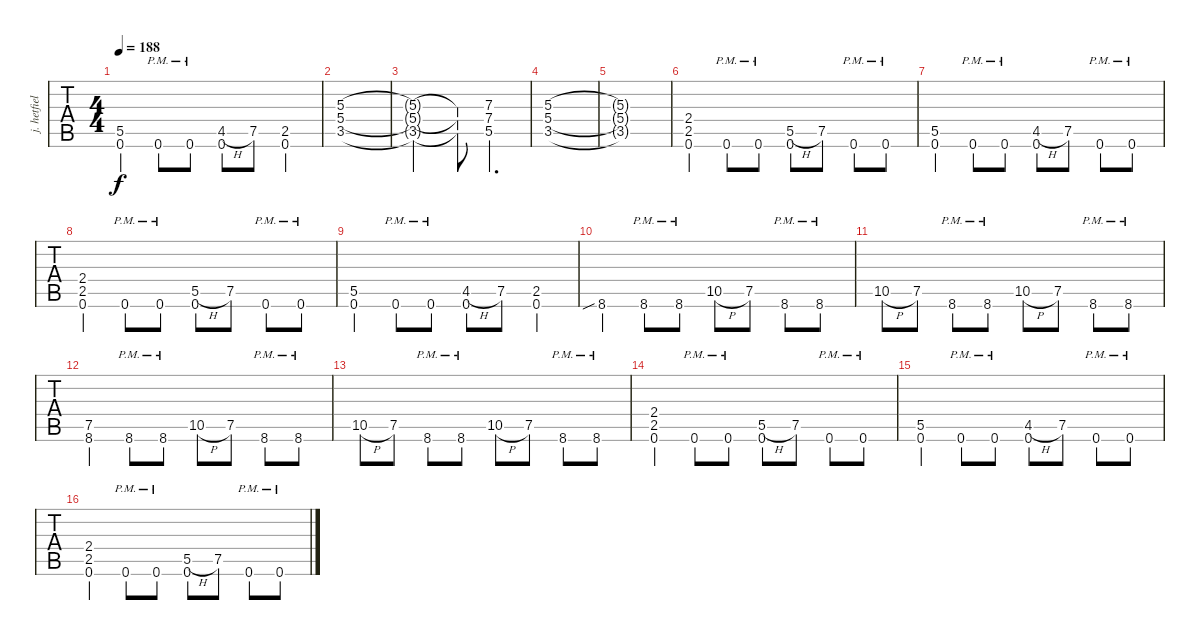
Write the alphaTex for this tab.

\track ("j. hetfield - rhythm guitar" "j. hetfiel") {instrument distortionguitar}
\staff {tabs}
\tuning (E4 B3 G3 D3 A2 E2) {hide}
\ts (4 4)
\tempo 188
\clef g2
\ks c
(5.5 0.6).4{dy f} 0.6{pm}.8 0.6{pm}.8 (4.5{h} 0.6).8 7.5.8 (2.5 0.6).4 |
(5.3 5.4 3.5).1 |
(5.3{t} 5.4{t} 3.5{t}).2 (5.3{t} 5.4{t} 3.5{t}).8 (7.3 7.4 5.5).4{d} |
(5.3 5.4 3.5).1 |
(5.3{t} 5.4{t} 3.5{t}).1 |
(2.4 2.5 0.6).4 0.6{pm}.8 0.6{pm}.8 (5.5{h} 0.6).8 7.5.8 0.6{pm}.8 0.6{pm}.8 |
(5.5 0.6).4 0.6{pm}.8 0.6{pm}.8 (4.5{h} 0.6).8 7.5.8 0.6{pm}.8 0.6{pm}.8 |
(2.4 2.5 0.6).4 0.6{pm}.8 0.6{pm}.8 (5.5{h} 0.6).8 7.5.8 0.6{pm}.8 0.6{pm}.8 |
(5.5 0.6).4 0.6{pm}.8 0.6{pm}.8 (4.5{h} 0.6).8 7.5.8 (2.5 0.6).4 |
8.6{sib}.4 8.6{pm}.8 8.6{pm}.8 10.5{h}.8 7.5.8 8.6{pm}.8 8.6{pm}.8 |
10.5{h}.8 7.5.8 8.6{pm}.8 8.6{pm}.8 10.5{h}.8 7.5.8 8.6{pm}.8 8.6{pm}.8 |
(7.5 8.6).4 8.6{pm}.8 8.6{pm}.8 10.5{h}.8 7.5.8 8.6{pm}.8 8.6{pm}.8 |
10.5{h}.8 7.5.8 8.6{pm}.8 8.6{pm}.8 10.5{h}.8 7.5.8 8.6{pm}.8 8.6{pm}.8 |
(2.4 2.5 0.6).4 0.6{pm}.8 0.6{pm}.8 (5.5{h} 0.6).8 7.5.8 0.6{pm}.8 0.6{pm}.8 |
(5.5 0.6).4 0.6{pm}.8 0.6{pm}.8 (4.5{h} 0.6).8 7.5.8 0.6{pm}.8 0.6{pm}.8 |
(2.4 2.5 0.6).4 0.6{pm}.8 0.6{pm}.8 (5.5{h} 0.6).8 7.5.8 0.6{pm}.8 0.6{pm}.8
